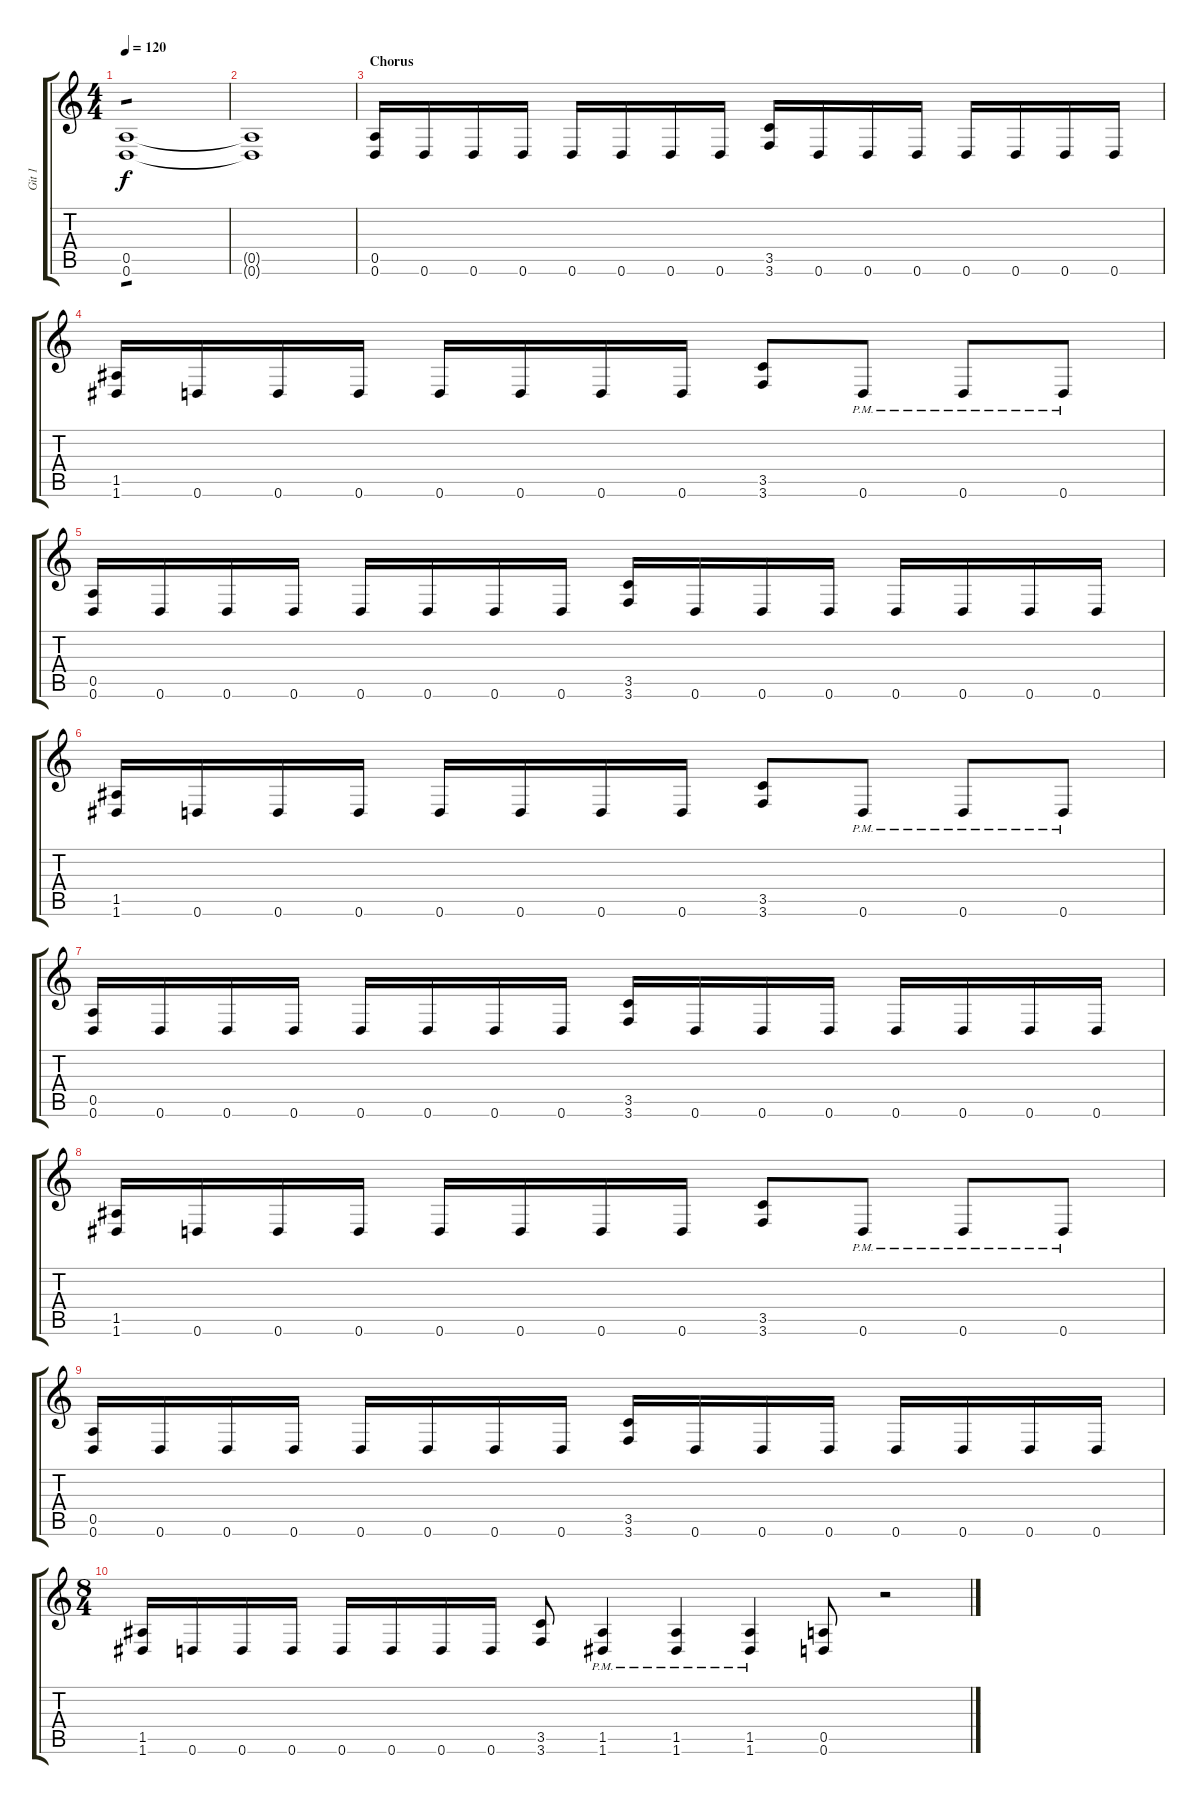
\track ("Git 1" "Git 1") {instrument overdrivenguitar}
\staff {score tabs}
\tuning (E4 B3 G3 D3 A2 D2) {hide}
\ts (4 4)
\tempo 120
\clef g2
\ks c
(0.5 0.6).1{tp 1 dy f} |
(0.5{t} 0.6{t}).1 |
\section ("" "Chorus")
(0.5 0.6).16 0.6.16 0.6.16 0.6.16 0.6.16 0.6.16 0.6.16 0.6.16 (3.5 3.6).16 0.6.16 0.6.16 0.6.16 0.6.16 0.6.16 0.6.16 0.6.16 |
(1.5 1.6).16 0.6.16 0.6.16 0.6.16 0.6.16 0.6.16 0.6.16 0.6.16 (3.5 3.6).8 0.6{pm}.8 0.6{pm}.8 0.6{pm}.8 |
(0.5 0.6).16 0.6.16 0.6.16 0.6.16 0.6.16 0.6.16 0.6.16 0.6.16 (3.5 3.6).16 0.6.16 0.6.16 0.6.16 0.6.16 0.6.16 0.6.16 0.6.16 |
(1.5 1.6).16 0.6.16 0.6.16 0.6.16 0.6.16 0.6.16 0.6.16 0.6.16 (3.5 3.6).8 0.6{pm}.8 0.6{pm}.8 0.6{pm}.8 |
(0.5 0.6).16 0.6.16 0.6.16 0.6.16 0.6.16 0.6.16 0.6.16 0.6.16 (3.5 3.6).16 0.6.16 0.6.16 0.6.16 0.6.16 0.6.16 0.6.16 0.6.16 |
(1.5 1.6).16 0.6.16 0.6.16 0.6.16 0.6.16 0.6.16 0.6.16 0.6.16 (3.5 3.6).8 0.6{pm}.8 0.6{pm}.8 0.6{pm}.8 |
(0.5 0.6).16 0.6.16 0.6.16 0.6.16 0.6.16 0.6.16 0.6.16 0.6.16 (3.5 3.6).16 0.6.16 0.6.16 0.6.16 0.6.16 0.6.16 0.6.16 0.6.16 |
\ts (8 4)
(1.5 1.6).16 0.6.16 0.6.16 0.6.16 0.6.16 0.6.16 0.6.16 0.6.16 (3.5 3.6).8 (1.5{pm} 1.6{pm}).4 (1.5{pm} 1.6{pm}).4 (1.5{pm} 1.6{pm}).4 (0.5 0.6).8 r.2
